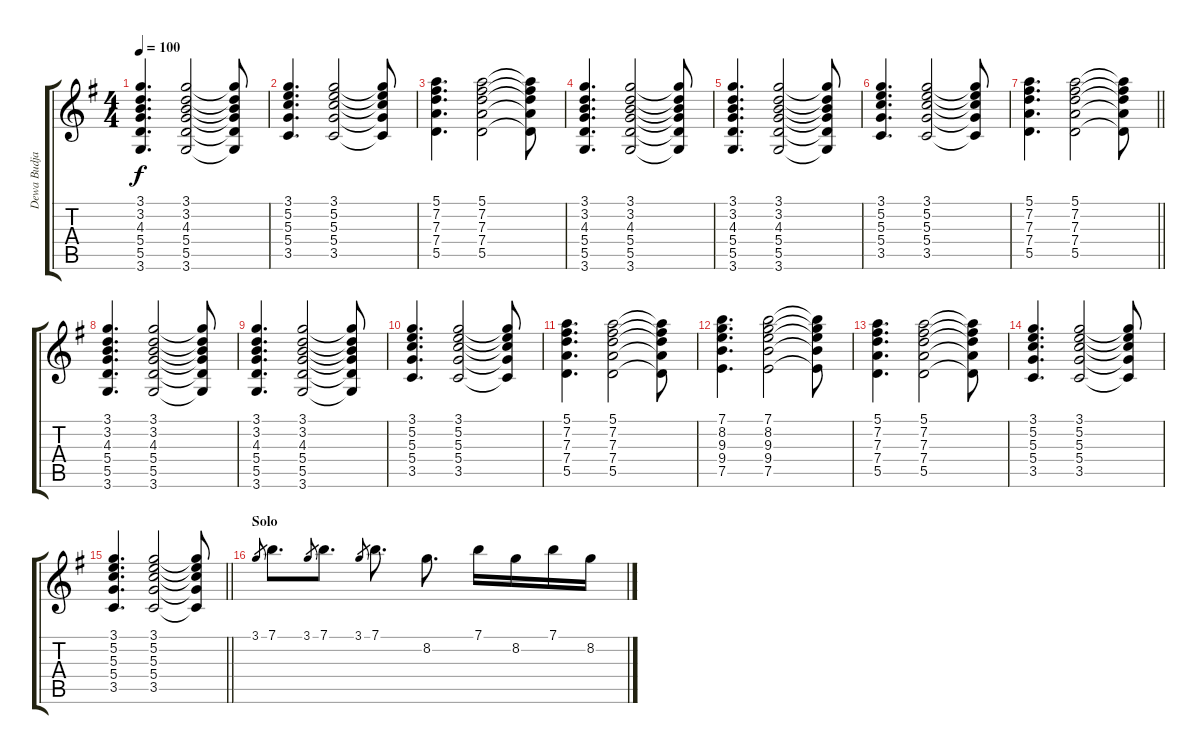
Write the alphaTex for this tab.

\track ("Dewa Budjana" "Dewa Budja") {instrument electricguitarjazz}
\staff {score tabs}
\tuning (E4 B3 G3 D3 A2 E2) {hide}
\ts (4 4)
\tempo 100
\clef g2
\ks g
(3.1 3.2 4.3 5.4 5.5 3.6).4{d dy f} (3.1 3.2 4.3 5.4 5.5 3.6).2 (3.1{t} 3.2{t} 4.3{t} 5.4{t} 5.5{t} 3.6{t}).8 |
(3.1 5.2 5.3 5.4 3.5).4{d} (3.1 5.2 5.3 5.4 3.5).2 (3.1{t} 5.2{t} 5.3{t} 5.4{t} 3.5{t}).8 |
(5.1 7.2 7.3 7.4 5.5).4{d} (5.1 7.2 7.3 7.4 5.5).2 (5.1{t} 7.2{t} 7.3{t} 7.4{t} 5.5{t}).8 |
(3.1 3.2 4.3 5.4 5.5 3.6).4{d} (3.1 3.2 4.3 5.4 5.5 3.6).2 (3.1{t} 3.2{t} 4.3{t} 5.4{t} 5.5{t} 3.6{t}).8 |
(3.1 3.2 4.3 5.4 5.5 3.6).4{d} (3.1 3.2 4.3 5.4 5.5 3.6).2 (3.1{t} 3.2{t} 4.3{t} 5.4{t} 5.5{t} 3.6{t}).8 |
(3.1 5.2 5.3 5.4 3.5).4{d} (3.1 5.2 5.3 5.4 3.5).2 (3.1{t} 5.2{t} 5.3{t} 5.4{t} 3.5{t}).8 |
\barLineRight lightlight
(5.1 7.2 7.3 7.4 5.5).4{d} (5.1 7.2 7.3 7.4 5.5).2 (5.1{t} 7.2{t} 7.3{t} 7.4{t} 5.5{t}).8 |
(3.1 3.2 4.3 5.4 5.5 3.6).4{d} (3.1 3.2 4.3 5.4 5.5 3.6).2 (3.1{t} 3.2{t} 4.3{t} 5.4{t} 5.5{t} 3.6{t}).8 |
(3.1 3.2 4.3 5.4 5.5 3.6).4{d} (3.1 3.2 4.3 5.4 5.5 3.6).2 (3.1{t} 3.2{t} 4.3{t} 5.4{t} 5.5{t} 3.6{t}).8 |
(3.1 5.2 5.3 5.4 3.5).4{d} (3.1 5.2 5.3 5.4 3.5).2 (3.1{t} 5.2{t} 5.3{t} 5.4{t} 3.5{t}).8 |
(5.1 7.2 7.3 7.4 5.5).4{d} (5.1 7.2 7.3 7.4 5.5).2 (5.1{t} 7.2{t} 7.3{t} 7.4{t} 5.5{t}).8 |
(7.1 8.2 9.3 9.4 7.5).4{d} (7.1 8.2 9.3 9.4 7.5).2 (7.1{t} 8.2{t} 9.3{t} 9.4{t} 7.5{t}).8 |
(5.1 7.2 7.3 7.4 5.5).4{d} (5.1 7.2 7.3 7.4 5.5).2 (5.1{t} 7.2{t} 7.3{t} 7.4{t} 5.5{t}).8 |
(3.1 5.2 5.3 5.4 3.5).4{d} (3.1 5.2 5.3 5.4 3.5).2 (3.1{t} 5.2{t} 5.3{t} 5.4{t} 3.5{t}).8 |
\barLineRight lightlight
(3.1 5.2 5.3 5.4 3.5).4{d} (3.1 5.2 5.3 5.4 3.5).2 (3.1{t} 5.2{t} 5.3{t} 5.4{t} 3.5{t}).8 |
\section ("" "Solo")
3.1.8{gr} 7.1.8{d volume 16} 3.1.8{gr} 7.1.8{d} 3.1.8{gr} 7.1.8{d} 8.2.8{d} 7.1.16 8.2.16 7.1.16 8.2.16
